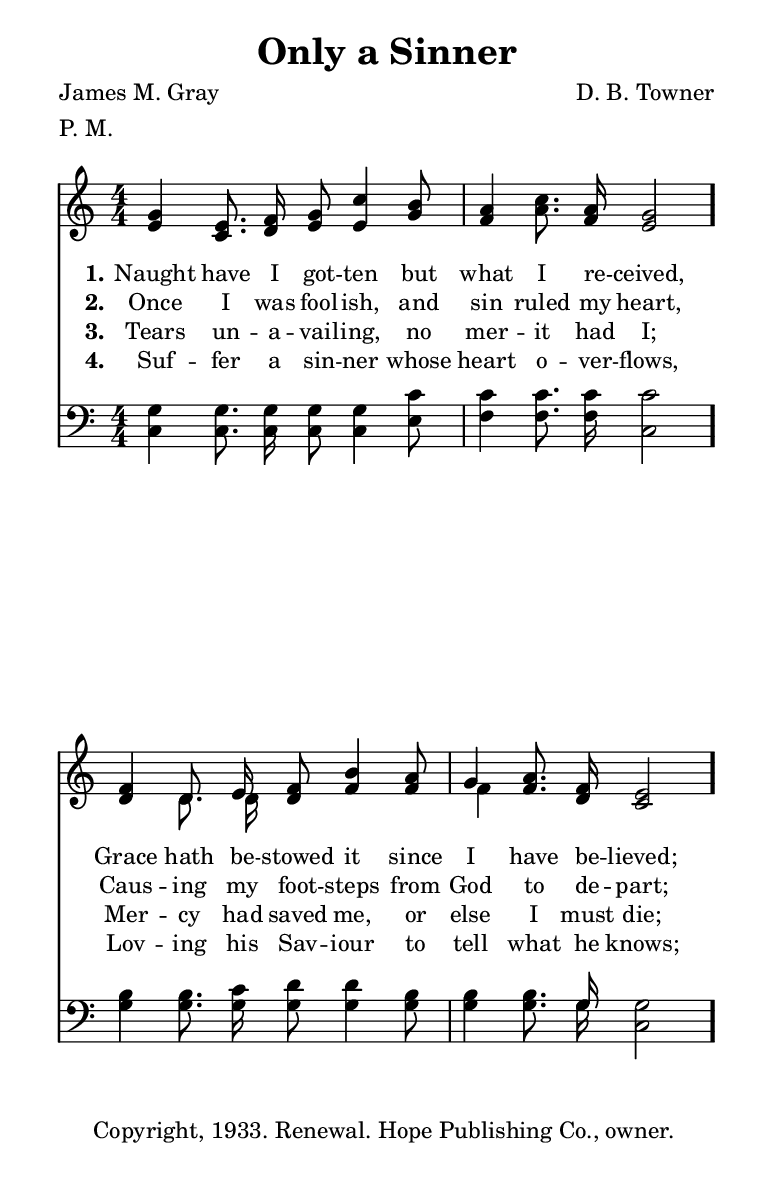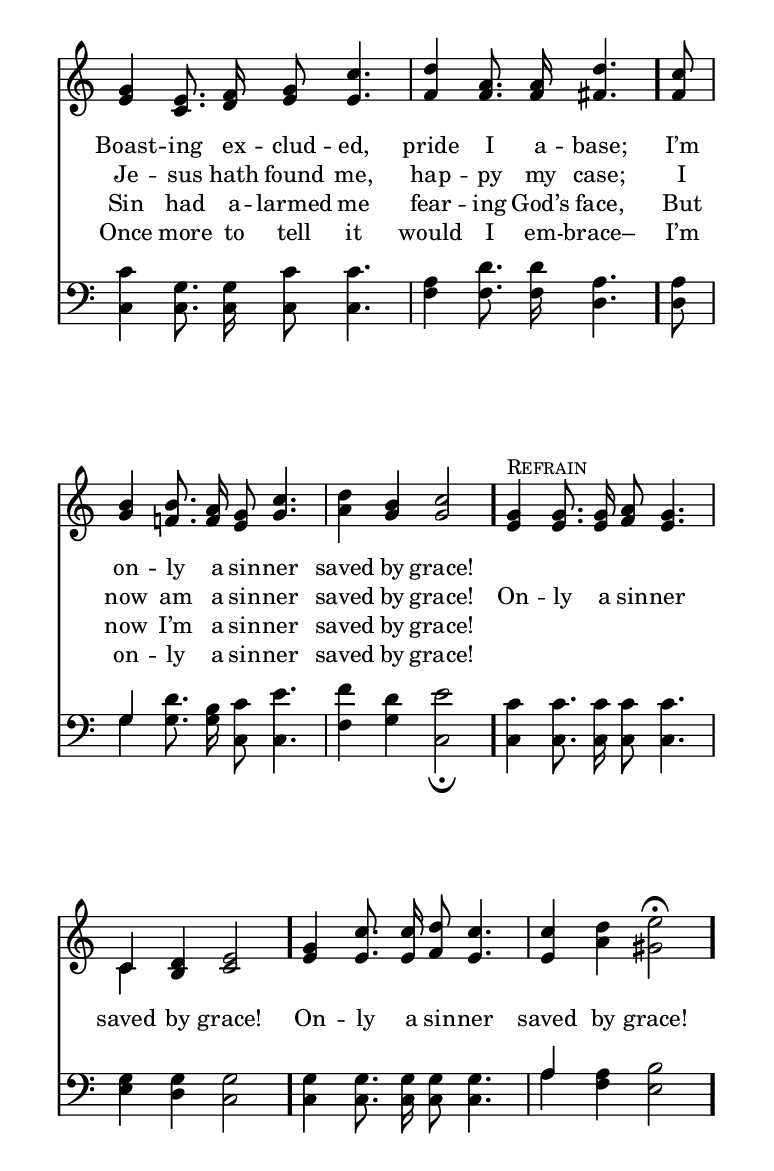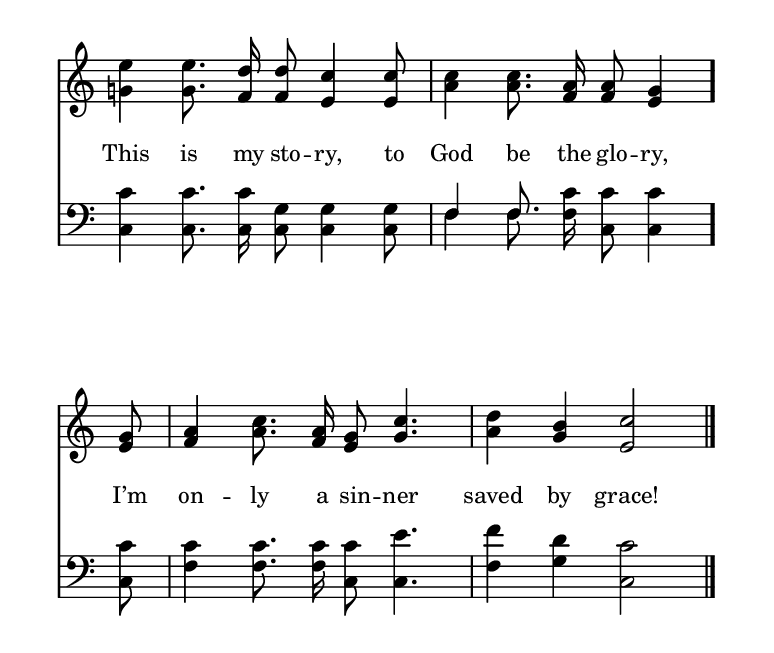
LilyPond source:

\include "common/global.ily"
\paper {
  \include "common/paper.ily"
}

\header{
  %gospel
  hymnnumber = "112"
  title = "Only a Sinner"
  tunename = ""
  meter = "P. M."
  poet = "James M. Gray"
  composer = "D. B. Towner" % Daniel B. Towner
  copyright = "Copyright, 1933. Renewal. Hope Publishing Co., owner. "
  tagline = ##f
}

% for fermata in MIDI
ta = { \tempo 4=80 }
tb = { \tempo 4=40 }

patternAA = { c4 c8. c16 c8 c4 c8 | c4 c8. c16 c2 }
patternAB = { c4 c8. c16 c8 c4 c8 | c4 c8. c16 c8 c4 }

patternBA = { c4 c8. c16 c8 c4. | c4 c8. c16 c4. }

patternCA = { c8 | c4 c8. c16 c8 c4. | c4 c4 c2 }

patternDA = { c4 c8. c16 c8 c4. | c4 c4 c2 }

global = {
  \include "common/overrides.ily"
  \override Staff.TimeSignature.style = #'numbered
  \time 4/4
  \override Score.MetronomeMark.transparent = ##t % hide all fermata changes too
  \ta
  \key c \major
  \autoBeamOff
}

notesSoprano = {
\global
\relative c'' {

  \changePitch \patternAA { g e f g c b | a c a g }
  \changePitch \patternAA { f d e f b a | g a f e }
  \changePitch \patternBA { g e f g c | d a a d }
  \changePitch \patternCA { c | b b a g c | d b c }

  << s^\markup { \small \caps "Refrain" }
  \changePitch \patternDA { g g g a g | c, d e } >>
  \changePitch \patternDA { g c c d c | c d \tb e \fermata \ta }
  \changePitch \patternAB { e e d d c c | c c a a g }
  \changePitch \patternCA { g | a c a g c | d b c }

  \bar "|."

}
}

notesAlto = {
\global
\relative e' {

  \changePitch \patternAA { e c d e e g | f a f e }
  \changePitch \patternAA { d d d d f f | f f d c }
  \changePitch \patternBA { e c d e e | f f f fis }
  \changePitch \patternCA { fis | g f! f e g | a g g }

  \changePitch \patternDA { e e e f e | c b c }
  \changePitch \patternDA { e e e f e | e a gis }
  \changePitch \patternAB { g! g f f e e | a a f f e }
  \changePitch \patternCA { e | f a f e g | a g e }

}
}

notesTenor = {
\global
\relative a {

  \changePitch \patternAA { g g g g g c | c c c c }
  \changePitch \patternAA { b b c d d b | b b g g }
  \changePitch \patternBA { c g g c c | a d d a }
  \changePitch \patternCA { a | g d' b c e | f d e }

  \changePitch \patternDA { c c c c c | g g g }
  \changePitch \patternDA { g g g g g | a a b }
  \changePitch \patternAB { c c c g g g | f f c' c c }
  \changePitch \patternCA { c | c c c c e | f d c }

}
}

notesBass = {
\global
\relative f {

  \changePitch \patternAA { c c c c c e | f f f c }
  \changePitch \patternAA { g' g g g g g | g g g c, }
  \changePitch \patternBA { c c c c c | f f f d }
  \changePitch \patternCA { d | g g g c, c | f g c,_\fermata }

  \changePitch \patternDA { c c c c c | e d c }
  \changePitch \patternDA { c c c c c | a' f e }
  \changePitch \patternAB { c c c c c c | f f f c c }
  \changePitch \patternCA { c | f f f c c | f g c, }

}
}

Refrain = \lyricmode {

On -- ly a sin -- ner saved by grace! \bar "."
On -- ly a sin -- ner saved by grace! \bar "."
This is my sto -- ry, to God be the glo -- ry, \bar "."
I’m on -- ly a sin -- ner saved by grace! \bar "."

}

wordsA = \lyricmode {
\set stanza = "1."

Naught have I got -- ten but what I re -- ceived, \bar "."
Grace hath be -- stowed it since I have be -- lieved; \bar "."
Boast -- ing ex -- clud -- ed, pride I a -- base; \bar "."
I’m on -- ly a sin -- ner saved by grace! \bar "."

}

wordsB = \lyricmode {
\set stanza = "2."

Once I was fool -- ish, and sin ruled my heart,
Caus -- ing my foot -- steps from God to de -- part;
Je -- sus hath found me, hap -- py my case;
I now am a sin -- ner saved by grace!

\Refrain

}

wordsC = \lyricmode {
\set stanza = "3."

Tears un -- a -- vail -- ing, no mer -- it had I;
Mer -- cy had saved me, or else I must die;
Sin had a -- larmed me fear -- ing God’s face,
But now I’m a sin -- ner saved by grace!

}

wordsD = \lyricmode {
\set stanza = "4."

Suf -- fer a sin -- ner whose heart o -- ver -- flows,
Lov -- ing his Sav -- iour to tell what he knows;
Once more to tell it would I em -- brace–
I’m on -- ly a sin -- ner saved by grace!

}

\score {
  \context ChoirStaff <<
    \context Staff = upper <<
      \set Staff.autoBeaming = ##f
      \set ChoirStaff.systemStartDelimiter = #'SystemStartBar
      \set ChoirStaff.printPartCombineTexts = ##f
      \partcombine #'(2 . 9) \notesSoprano \notesAlto
      \context NullVoice = sopranos { \voiceOne << \notesSoprano >> }
      \context NullVoice = altos { \voiceTwo << \notesAlto >> }
      \context Lyrics = one   \lyricsto sopranos \wordsA
      \context Lyrics = two   \lyricsto sopranos \wordsB
      \context Lyrics = three \lyricsto sopranos \wordsC
      \context Lyrics = four  \lyricsto sopranos \wordsD
    >>
    \context Staff = men <<
      \set Staff.autoBeaming = ##f
      \clef bass
      \set ChoirStaff.printPartCombineTexts = ##f
      \partcombine #'(2 . 9) \notesTenor \notesBass
      \context NullVoice = tenors { \voiceOne << \notesTenor >> }
      \context NullVoice = basses { \voiceTwo << \notesBass >> }
    >>
  >>
  \layout {
    \context { \Voice \remove "Forbid_line_break_engraver" }
    \include "common/layout.ily"
  }
  \midi{
    \include "common/midi.ily"
  }
}

\version "2.19.49"  % necessary for upgrading to future LilyPond versions.

% vi:set et ts=2 sw=2 ai nocindent syntax=lilypond:
